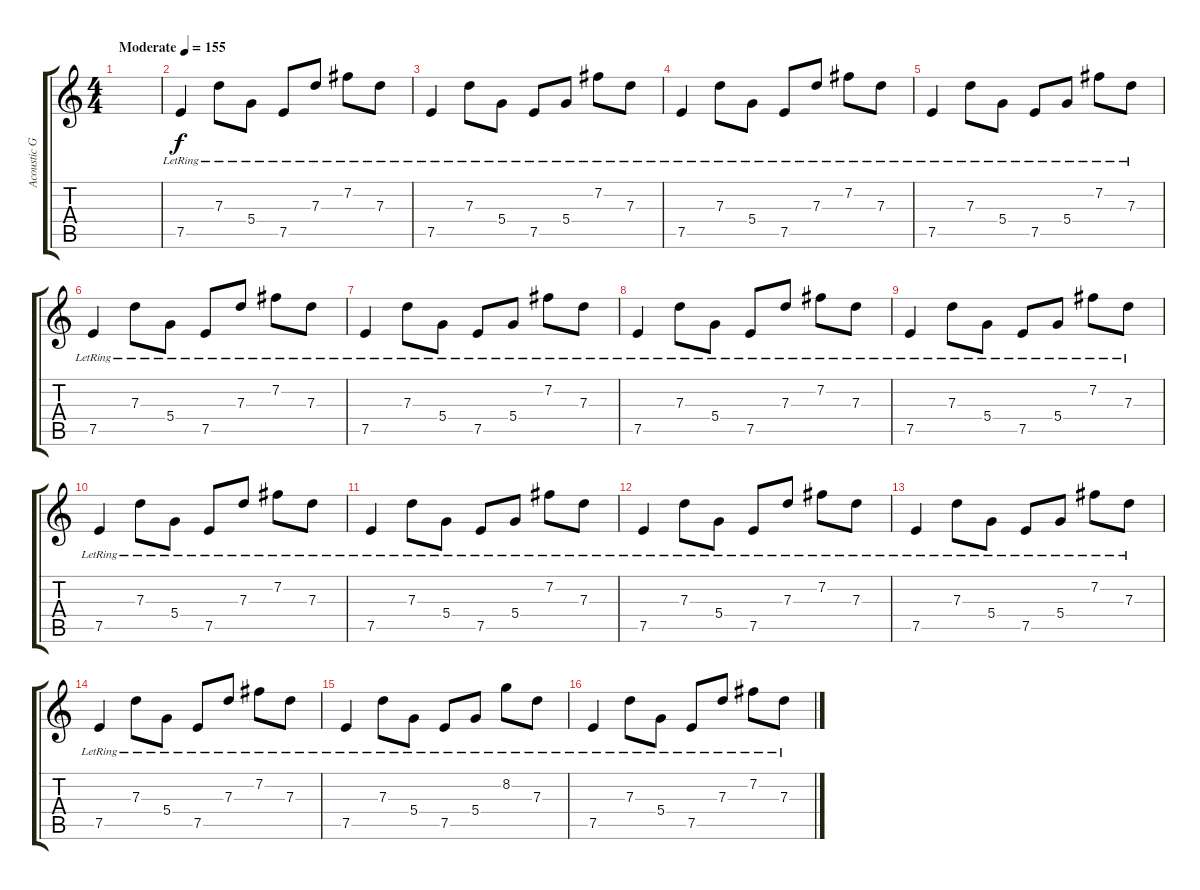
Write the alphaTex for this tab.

\track ("Acoustic Guitar" "Acoustic G") {instrument acousticguitarsteel}
\staff {score tabs}
\tuning (E4 B3 G3 D3 A2 D2) {hide}
\ts (4 4)
\tempo (155 "Moderate")
\clef g2
\ks c
|
7.5{lr}.4 7.3{lr}.8 5.4{lr}.8 7.5{lr}.8 7.3{lr}.8 7.2{lr}.8 7.3{lr}.8 |
7.5{lr}.4 7.3{lr}.8 5.4{lr}.8 7.5{lr}.8 5.4{lr}.8 7.2{lr}.8 7.3{lr}.8 |
7.5{lr}.4 7.3{lr}.8 5.4{lr}.8 7.5{lr}.8 7.3{lr}.8 7.2{lr}.8 7.3{lr}.8 |
7.5{lr}.4 7.3{lr}.8 5.4{lr}.8 7.5{lr}.8 5.4{lr}.8 7.2{lr}.8 7.3{lr}.8 |
7.5{lr}.4 7.3{lr}.8 5.4{lr}.8 7.5{lr}.8 7.3{lr}.8 7.2{lr}.8 7.3{lr}.8 |
7.5{lr}.4 7.3{lr}.8 5.4{lr}.8 7.5{lr}.8 5.4{lr}.8 7.2{lr}.8 7.3{lr}.8 |
7.5{lr}.4 7.3{lr}.8 5.4{lr}.8 7.5{lr}.8 7.3{lr}.8 7.2{lr}.8 7.3{lr}.8 |
7.5{lr}.4 7.3{lr}.8 5.4{lr}.8 7.5{lr}.8 5.4{lr}.8 7.2{lr}.8 7.3{lr}.8 |
7.5{lr}.4 7.3{lr}.8 5.4{lr}.8 7.5{lr}.8 7.3{lr}.8 7.2{lr}.8 7.3{lr}.8 |
7.5{lr}.4 7.3{lr}.8 5.4{lr}.8 7.5{lr}.8 5.4{lr}.8 7.2{lr}.8 7.3{lr}.8 |
7.5{lr}.4 7.3{lr}.8 5.4{lr}.8 7.5{lr}.8 7.3{lr}.8 7.2{lr}.8 7.3{lr}.8 |
7.5{lr}.4 7.3{lr}.8 5.4{lr}.8 7.5{lr}.8 5.4{lr}.8 7.2{lr}.8 7.3{lr}.8 |
7.5{lr}.4 7.3{lr}.8 5.4{lr}.8 7.5{lr}.8 7.3{lr}.8 7.2{lr}.8 7.3{lr}.8 |
7.5{lr}.4 7.3{lr}.8 5.4{lr}.8 7.5{lr}.8 5.4{lr}.8 8.2{lr}.8 7.3{lr}.8 |
7.5{lr}.4 7.3{lr}.8 5.4{lr}.8 7.5{lr}.8 7.3{lr}.8 7.2{lr}.8 7.3{lr}.8
